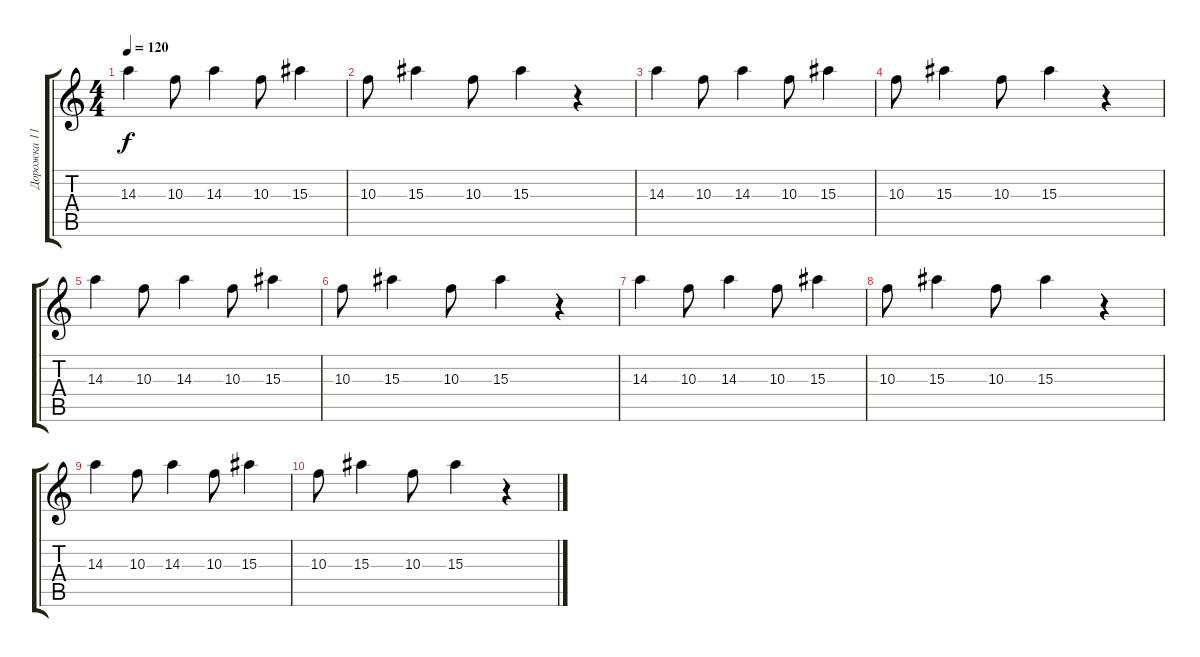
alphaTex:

\track ("Дорожка 11" "Дорожка 11") {instrument distortionguitar}
\staff {score tabs}
\tuning (E4 B3 G3 D3 A2 D2) {hide}
\ts (4 4)
\tempo 120
\clef g2
\ks c
14.3.4{dy f instrument tenorsax} 10.3.8 14.3.4 10.3.8 15.3.4 |
10.3.8 15.3.4 10.3.8 15.3.4 r.4 |
14.3.4 10.3.8 14.3.4 10.3.8 15.3.4 |
10.3.8 15.3.4 10.3.8 15.3.4 r.4 |
14.3.4 10.3.8 14.3.4 10.3.8 15.3.4 |
10.3.8 15.3.4 10.3.8 15.3.4 r.4 |
14.3.4 10.3.8 14.3.4 10.3.8 15.3.4 |
10.3.8 15.3.4 10.3.8 15.3.4 r.4 |
14.3.4 10.3.8 14.3.4 10.3.8 15.3.4 |
10.3.8 15.3.4 10.3.8 15.3.4 r.4
